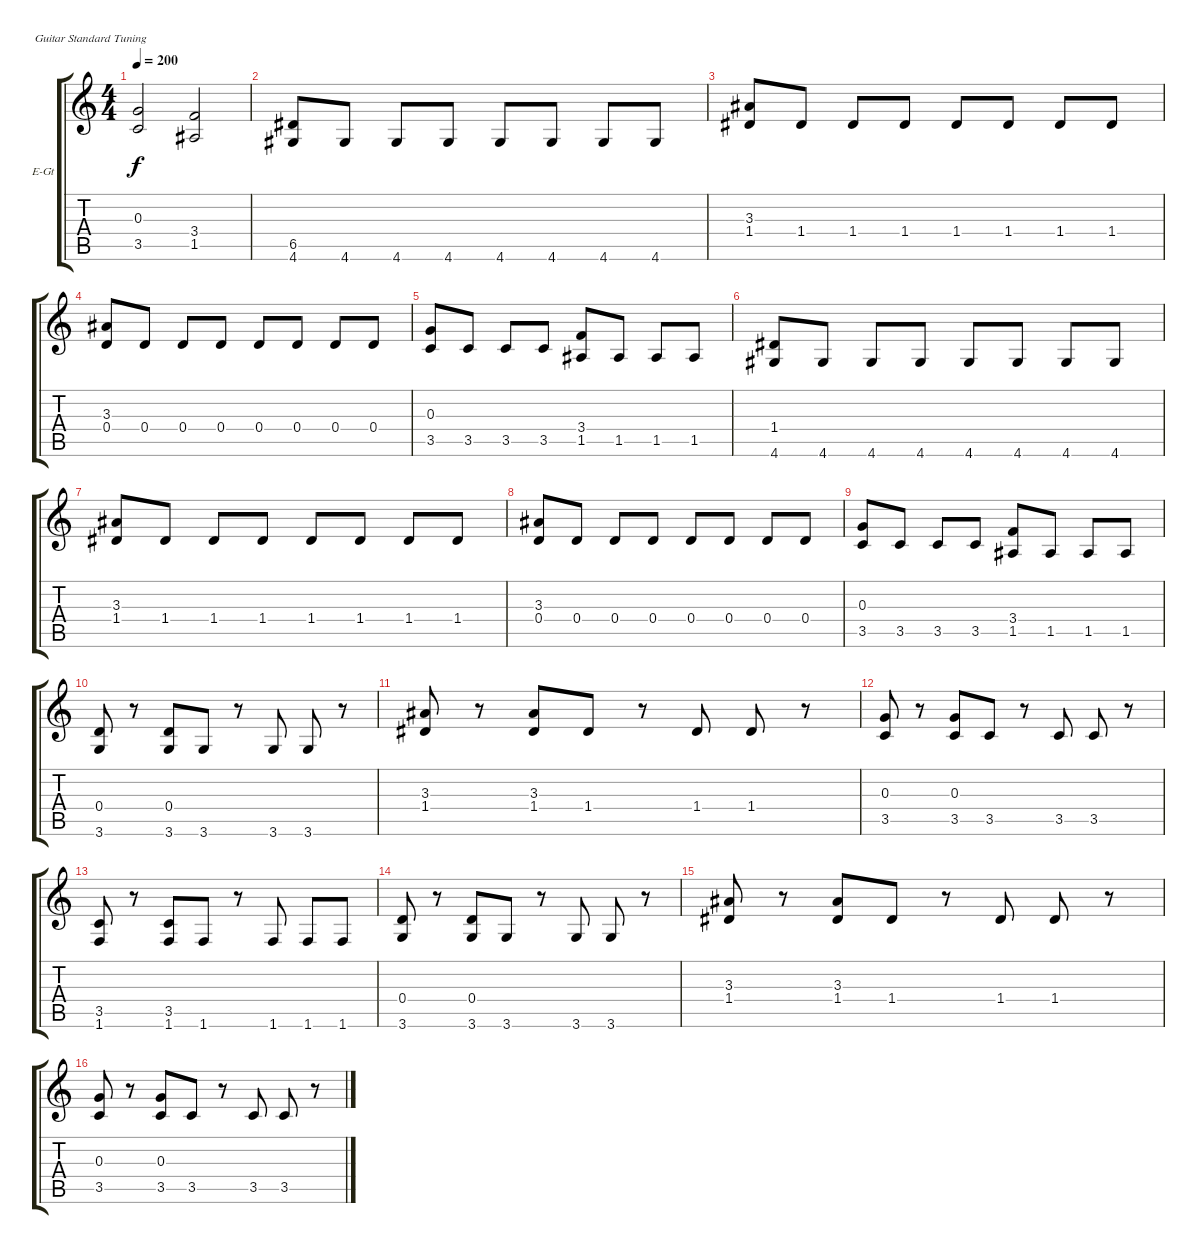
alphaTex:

\bracketExtendMode groupsimilarinstruments
\firstSystemTrackNameOrientation horizontal
\otherSystemsTrackNameOrientation horizontal
\track ("Дисторшн" "E-Gt") {instrument distortionguitar}
\staff {score tabs}
\tuning (E4 B3 G3 D3 A2 E2)
\ts (4 4)
\tempo 200
\clef g2
\ks c
(0.3 3.5).2{dy f} (3.4 1.5).2 |
(6.5 4.6).8 4.6.8 4.6.8 4.6.8 4.6.8 4.6.8 4.6.8 4.6.8 |
(3.3 1.4).8 1.4.8 1.4.8 1.4.8 1.4.8 1.4.8 1.4.8 1.4.8 |
(3.3 0.4).8 0.4.8 0.4.8 0.4.8 0.4.8 0.4.8 0.4.8 0.4.8 |
(0.3 3.5).8 3.5.8 3.5.8 3.5.8 (3.4 1.5).8 1.5.8 1.5.8 1.5.8 |
(1.4 4.6).8 4.6.8 4.6.8 4.6.8 4.6.8 4.6.8 4.6.8 4.6.8 |
(3.3 1.4).8 1.4.8 1.4.8 1.4.8 1.4.8 1.4.8 1.4.8 1.4.8 |
(3.3 0.4).8 0.4.8 0.4.8 0.4.8 0.4.8 0.4.8 0.4.8 0.4.8 |
(0.3 3.5).8 3.5.8 3.5.8 3.5.8 (3.4 1.5).8 1.5.8 1.5.8 1.5.8 |
(0.4 3.6).8 r.8 (0.4 3.6).8 3.6.8 r.8 3.6.8 3.6.8 r.8 |
(3.3 1.4).8 r.8 (3.3 1.4).8 1.4.8 r.8 1.4.8 1.4.8 r.8 |
(0.3 3.5).8 r.8 (0.3 3.5).8 3.5.8 r.8 3.5.8 3.5.8 r.8 |
(3.5 1.6).8 r.8 (3.5 1.6).8 1.6.8 r.8 1.6.8 1.6.8 1.6.8 |
(0.4 3.6).8 r.8 (0.4 3.6).8 3.6.8 r.8 3.6.8 3.6.8 r.8 |
(3.3 1.4).8 r.8 (3.3 1.4).8 1.4.8 r.8 1.4.8 1.4.8 r.8 |
(0.3 3.5).8 r.8 (0.3 3.5).8 3.5.8 r.8 3.5.8 3.5.8 r.8
